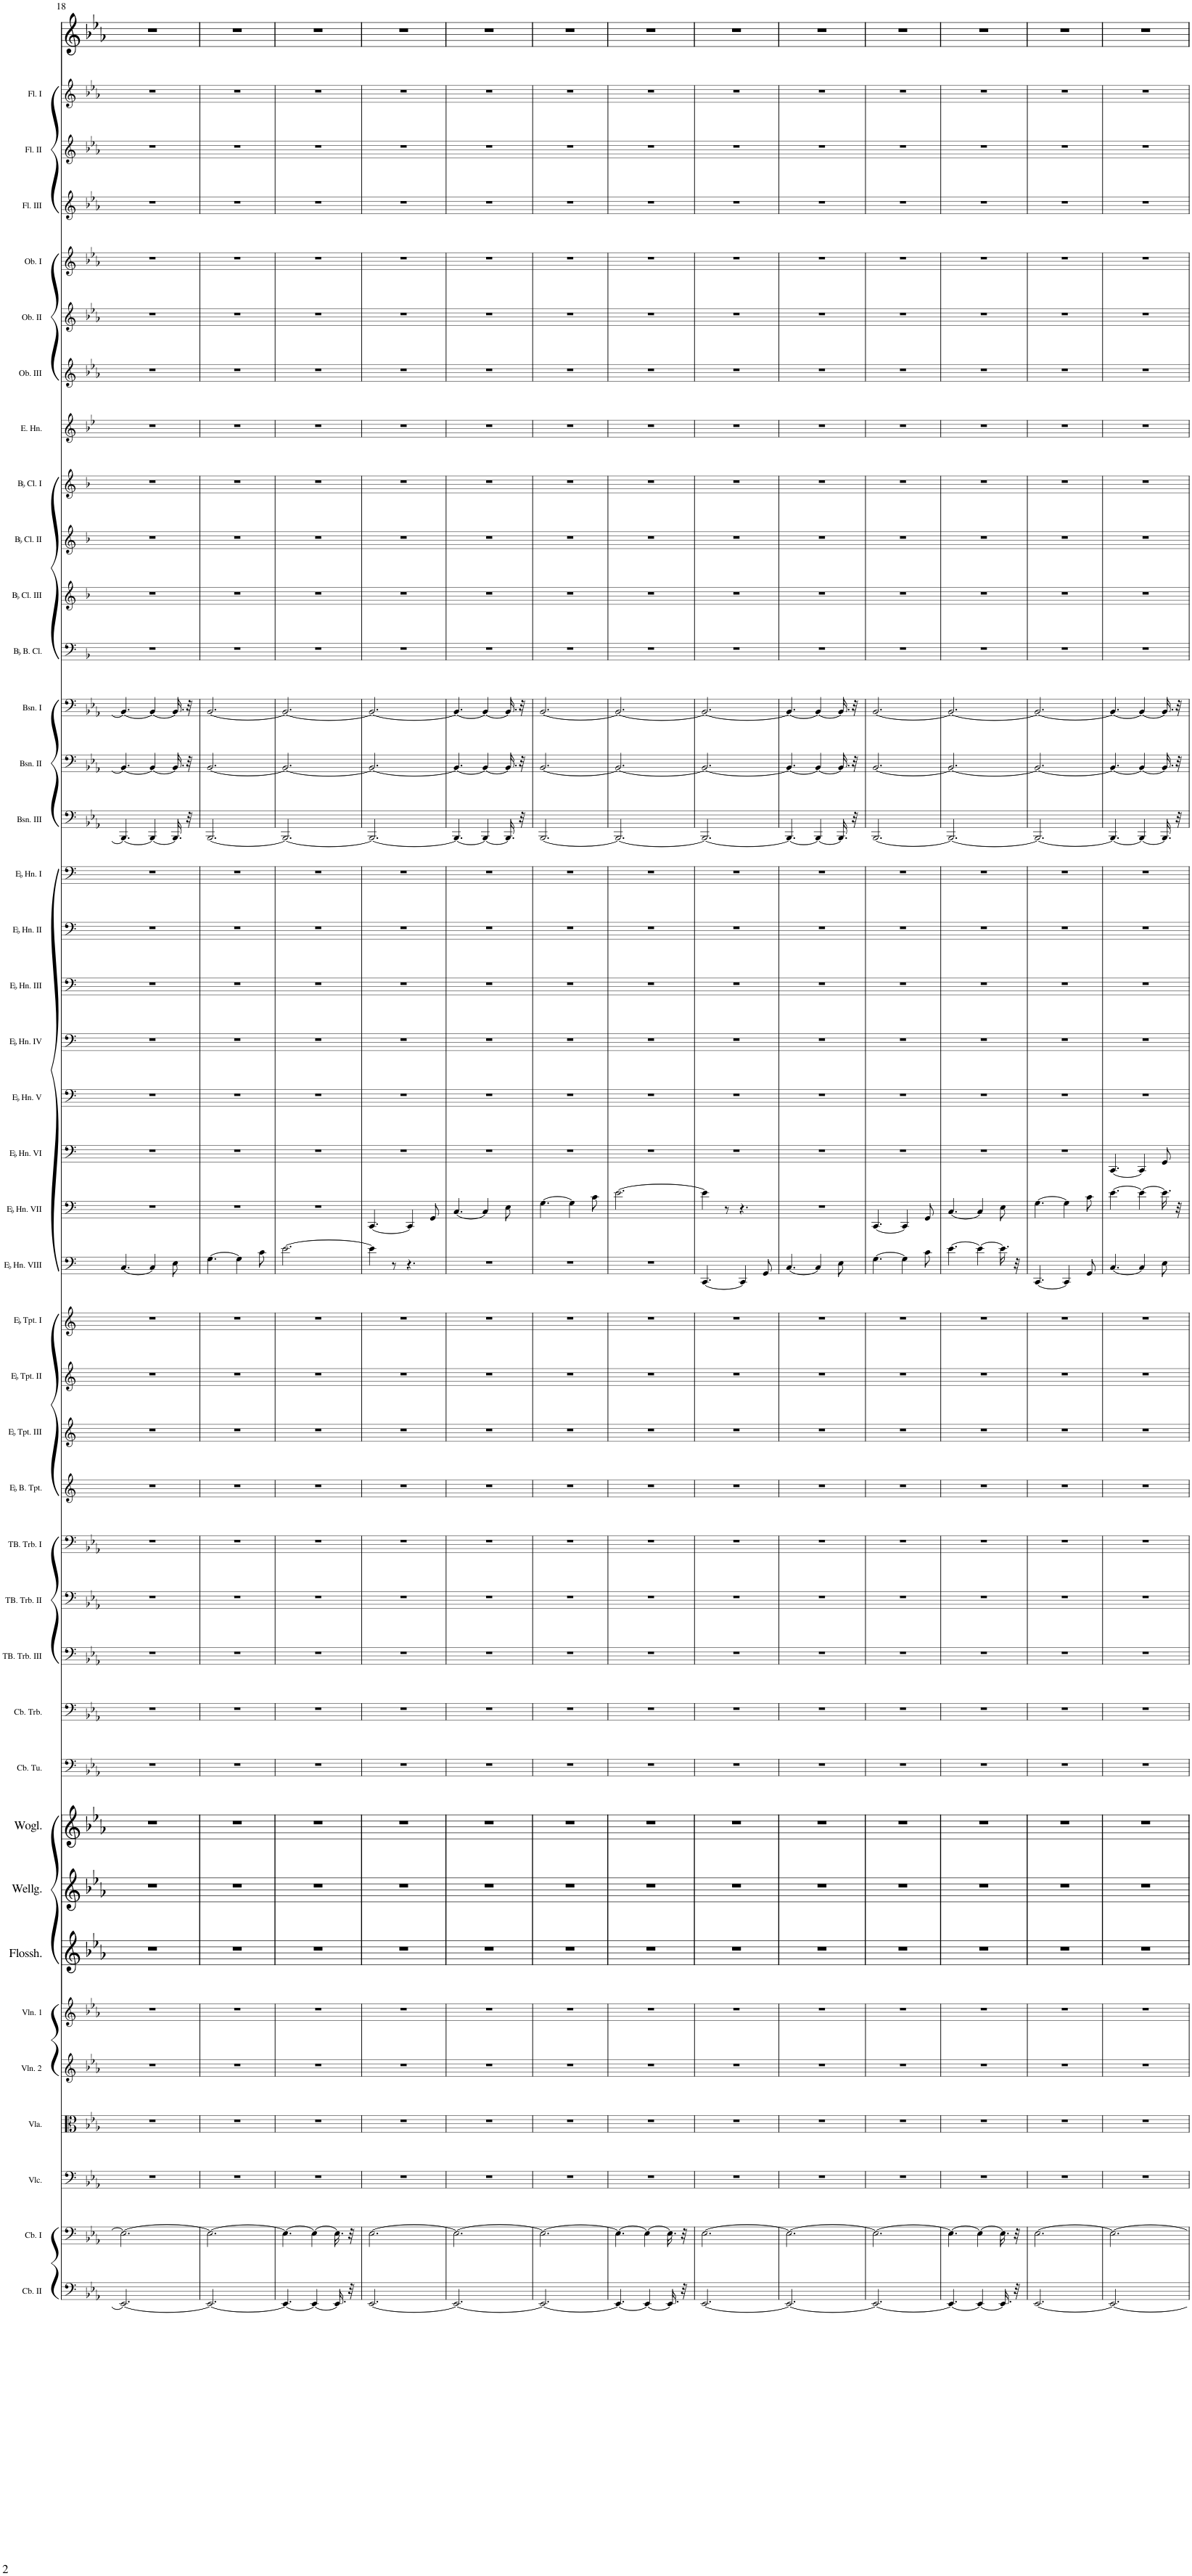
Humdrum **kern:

**kern	**kern	**kern	**kern	**kern	**kern	**kern	**kern	**kern	**kern	**kern	**kern	**kern	**kern	**kern	**kern	**kern	**kern	**kern	**kern	**kern	**kern	**kern	**kern	**kern	**kern	**kern	**kern	**kern	**kern	**kern	**kern	**kern	**kern	**kern	**kern	**kern	**kern	**kern	**kern	**kern
*part41	*part40	*part39	*part38	*part37	*part36	*part35	*part34	*part33	*part32	*part31	*part30	*part29	*part28	*part27	*part26	*part25	*part24	*part23	*part22	*part21	*part20	*part19	*part18	*part17	*part16	*part15	*part14	*part13	*part12	*part11	*part10	*part9	*part8	*part7	*part6	*part5	*part4	*part3	*part2	*part1
*staff41	*staff40	*staff39	*staff38	*staff37	*staff36	*staff35	*staff34	*staff33	*staff32	*staff31	*staff30	*staff29	*staff28	*staff27	*staff26	*staff25	*staff24	*staff23	*staff22	*staff21	*staff20	*staff19	*staff18	*staff17	*staff16	*staff15	*staff14	*staff13	*staff12	*staff11	*staff10	*staff9	*staff8	*staff7	*staff6	*staff5	*staff4	*staff3	*staff2	*staff1
*I"Contrabass II	*I"Contrabass I	*I"Violoncello	*I"Viola	*I"Violin 2	*I"Violin 1	*I"Flosshilde	*I"Wellgunde	*I"Woglinde	*I"Contrabass Tuba	*I"Contrabass Trombone	*I"Tenorbass Trombone III	*I"Tenorbass Trombone II	*I"Tenorbass Trombone I	*I"EaccidentalFlat Bass Trumpet	*I"EaccidentalFlat Trumpet III	*I"EaccidentalFlat Trumpet II	*I"EaccidentalFlat Trumpet I	*I"EaccidentalFlat Horn VIII	*I"EaccidentalFlat Horn VII	*I"EaccidentalFlat Horn VI	*I"EaccidentalFlat Horn V	*I"EaccidentalFlat Horn IV	*I"EaccidentalFlat Horn III	*I"EaccidentalFlat Horn II	*I"EaccidentalFlat Horn I	*I"Bassoon III	*I"Bassoon II	*I"Bassoon I	*I"BaccidentalFlat Bass Clarinet	*I"BaccidentalFlat Clarinet III	*I"BaccidentalFlat Clarinet II	*I"BaccidentalFlat Clarinet I	*I"English Horn	*I"Oboe III	*I"Oboe II	*I"Oboe I	*I"Flute III	*I"Flute II	*I"Flute I	*I"Voice
*I'Cb. II	*I'Cb. I	*I'Vlc.	*I'Vla.	*I'Vln. 2	*I'Vln. 1	*I'Flossh.	*I'Wellg.	*I'Wogl.	*I'Cb. Tu.	*I'Cb. Trb.	*I'TB. Trb. III	*I'TB. Trb. II	*I'TB. Trb. I	*I'EaccidentalFlat B. Tpt.	*I'EaccidentalFlat Tpt. III	*I'EaccidentalFlat Tpt. II	*I'EaccidentalFlat Tpt. I	*I'EaccidentalFlat Hn. VIII	*I'EaccidentalFlat Hn. VII	*I'EaccidentalFlat Hn. VI	*I'EaccidentalFlat Hn. V	*I'EaccidentalFlat Hn. IV	*I'EaccidentalFlat Hn. III	*I'EaccidentalFlat Hn. II	*I'EaccidentalFlat Hn. I	*I'Bsn. III	*I'Bsn. II	*I'Bsn. I	*I'BaccidentalFlat B. Cl.	*I'BaccidentalFlat Cl. III	*I'BaccidentalFlat Cl. II	*I'BaccidentalFlat Cl. I	*I'E. Hn.	*I'Ob. III	*I'Ob. II	*I'Ob. I	*I'Fl. III	*I'Fl. II	*I'Fl. I	*
!!LO:PB:g=z
*clefF4	*clefF4	*clefF4	*clefC3	*clefG2	*clefG2	*clefG2	*clefG2	*clefG2	*clefF4	*clefF4	*clefF4	*clefF4	*clefF4	*clefG2	*clefG2	*clefG2	*clefG2	*clefF4	*clefF4	*clefF4	*clefF4	*clefF4	*clefF4	*clefF4	*clefF4	*clefF4	*clefF4	*clefF4	*clefF4	*clefG2	*clefG2	*clefG2	*clefG2	*clefG2	*clefG2	*clefG2	*clefG2	*clefG2	*clefG2	*clefG2
*Trd7c12	*Trd7c12	*	*	*	*	*	*	*	*	*	*	*	*	*Trd-2c-3	*Trd-2c-3	*Trd-2c-3	*Trd-2c-3	*Trd5c9	*Trd5c9	*Trd5c9	*Trd5c9	*Trd5c9	*Trd5c9	*Trd5c9	*Trd5c9	*	*	*	*Trd8c14	*Trd1c2	*Trd1c2	*Trd1c2	*Trd4c7	*	*	*	*	*	*	*
*k[b-e-a-]	*k[b-e-a-]	*k[b-e-a-]	*k[b-e-a-]	*k[b-e-a-]	*k[b-e-a-]	*k[b-e-a-]	*k[b-e-a-]	*k[b-e-a-]	*k[b-e-a-]	*k[b-e-a-]	*k[b-e-a-]	*k[b-e-a-]	*k[b-e-a-]	*k[]	*k[]	*k[]	*k[]	*k[]	*k[]	*k[]	*k[]	*k[]	*k[]	*k[]	*k[]	*k[b-e-a-]	*k[b-e-a-]	*k[b-e-a-]	*k[b-]	*k[b-]	*k[b-]	*k[b-]	*k[b-e-]	*k[b-e-a-]	*k[b-e-a-]	*k[b-e-a-]	*k[b-e-a-]	*k[b-e-a-]	*k[b-e-a-]	*k[b-e-a-]
*M6/8	*M6/8	*M6/8	*M6/8	*M6/8	*M6/8	*M6/8	*M6/8	*M6/8	*M6/8	*M6/8	*M6/8	*M6/8	*M6/8	*M6/8	*M6/8	*M6/8	*M6/8	*M6/8	*M6/8	*M6/8	*M6/8	*M6/8	*M6/8	*M6/8	*M6/8	*M6/8	*M6/8	*M6/8	*M6/8	*M6/8	*M6/8	*M6/8	*M6/8	*M6/8	*M6/8	*M6/8	*M6/8	*M6/8	*M6/8	*M6/8
=18	=18	=18	=18	=18	=18	=18	=18	=18	=18	=18	=18	=18	=18	=18	=18	=18	=18	=18	=18	=18	=18	=18	=18	=18	=18	=18	=18	=18	=18	=18	=18	=18	=18	=18	=18	=18	=18	=18	=18	=18
2.EE-/_	2.E-\_	2.r	2.r	2.r	2.r	2.r	2.r	2.r	2.r	2.r	2.r	2.r	2.r	2.r	2.r	2.r	2.r	[4.C/	2.r	2.r	2.r	2.r	2.r	2.r	2.r	4.BBB-/_	4.BB-/_	4.BB-/_	2.r	2.r	2.r	2.r	2.r	2.r	2.r	2.r	2.r	2.r	2.r	2.r
.	.	.	.	.	.	.	.	.	.	.	.	.	.	.	.	.	.	4C/]	.	.	.	.	.	.	.	4BBB-/_	4BB-/_	4BB-/_	.	.	.	.	.	.	.	.	.	.	.	.
.	.	.	.	.	.	.	.	.	.	.	.	.	.	.	.	.	.	8E\	.	.	.	.	.	.	.	16.BBB-/]	16.BB-/]	16.BB-/]	.	.	.	.	.	.	.	.	.	.	.	.
.	.	.	.	.	.	.	.	.	.	.	.	.	.	.	.	.	.	.	.	.	.	.	.	.	.	32r	32r	32r	.	.	.	.	.	.	.	.	.	.	.	.
=19	=19	=19	=19	=19	=19	=19	=19	=19	=19	=19	=19	=19	=19	=19	=19	=19	=19	=19	=19	=19	=19	=19	=19	=19	=19	=19	=19	=19	=19	=19	=19	=19	=19	=19	=19	=19	=19	=19	=19	=19
2.EE-/_	2.E-\_	2.r	2.r	2.r	2.r	2.r	2.r	2.r	2.r	2.r	2.r	2.r	2.r	2.r	2.r	2.r	2.r	[4.G\	2.r	2.r	2.r	2.r	2.r	2.r	2.r	[2.BBB-/	[2.BB-/	[2.BB-/	2.r	2.r	2.r	2.r	2.r	2.r	2.r	2.r	2.r	2.r	2.r	2.r
.	.	.	.	.	.	.	.	.	.	.	.	.	.	.	.	.	.	4G\]	.	.	.	.	.	.	.	.	.	.	.	.	.	.	.	.	.	.	.	.	.	.
.	.	.	.	.	.	.	.	.	.	.	.	.	.	.	.	.	.	8c\	.	.	.	.	.	.	.	.	.	.	.	.	.	.	.	.	.	.	.	.	.	.
=20	=20	=20	=20	=20	=20	=20	=20	=20	=20	=20	=20	=20	=20	=20	=20	=20	=20	=20	=20	=20	=20	=20	=20	=20	=20	=20	=20	=20	=20	=20	=20	=20	=20	=20	=20	=20	=20	=20	=20	=20
4.EE-/_	4.E-\_	2.r	2.r	2.r	2.r	2.r	2.r	2.r	2.r	2.r	2.r	2.r	2.r	2.r	2.r	2.r	2.r	[2.e\	2.r	2.r	2.r	2.r	2.r	2.r	2.r	2.BBB-/_	2.BB-/_	2.BB-/_	2.r	2.r	2.r	2.r	2.r	2.r	2.r	2.r	2.r	2.r	2.r	2.r
4EE-/_	4E-\_	.	.	.	.	.	.	.	.	.	.	.	.	.	.	.	.	.	.	.	.	.	.	.	.	.	.	.	.	.	.	.	.	.	.	.	.	.	.	.
16.EE-/]	16.E-\]	.	.	.	.	.	.	.	.	.	.	.	.	.	.	.	.	.	.	.	.	.	.	.	.	.	.	.	.	.	.	.	.	.	.	.	.	.	.	.
32r	32r	.	.	.	.	.	.	.	.	.	.	.	.	.	.	.	.	.	.	.	.	.	.	.	.	.	.	.	.	.	.	.	.	.	.	.	.	.	.	.
=21	=21	=21	=21	=21	=21	=21	=21	=21	=21	=21	=21	=21	=21	=21	=21	=21	=21	=21	=21	=21	=21	=21	=21	=21	=21	=21	=21	=21	=21	=21	=21	=21	=21	=21	=21	=21	=21	=21	=21	=21
[2.EE-/	[2.E-\	2.r	2.r	2.r	2.r	2.r	2.r	2.r	2.r	2.r	2.r	2.r	2.r	2.r	2.r	2.r	2.r	4e\]	[4.CC/	2.r	2.r	2.r	2.r	2.r	2.r	2.BBB-/_	2.BB-/_	2.BB-/_	2.r	2.r	2.r	2.r	2.r	2.r	2.r	2.r	2.r	2.r	2.r	2.r
.	.	.	.	.	.	.	.	.	.	.	.	.	.	.	.	.	.	8r	.	.	.	.	.	.	.	.	.	.	.	.	.	.	.	.	.	.	.	.	.	.
.	.	.	.	.	.	.	.	.	.	.	.	.	.	.	.	.	.	4.r	4CC/]	.	.	.	.	.	.	.	.	.	.	.	.	.	.	.	.	.	.	.	.	.
.	.	.	.	.	.	.	.	.	.	.	.	.	.	.	.	.	.	.	8GG/	.	.	.	.	.	.	.	.	.	.	.	.	.	.	.	.	.	.	.	.	.
=22	=22	=22	=22	=22	=22	=22	=22	=22	=22	=22	=22	=22	=22	=22	=22	=22	=22	=22	=22	=22	=22	=22	=22	=22	=22	=22	=22	=22	=22	=22	=22	=22	=22	=22	=22	=22	=22	=22	=22	=22
2.EE-/_	2.E-\_	2.r	2.r	2.r	2.r	2.r	2.r	2.r	2.r	2.r	2.r	2.r	2.r	2.r	2.r	2.r	2.r	2.r	[4.C/	2.r	2.r	2.r	2.r	2.r	2.r	4.BBB-/_	4.BB-/_	4.BB-/_	2.r	2.r	2.r	2.r	2.r	2.r	2.r	2.r	2.r	2.r	2.r	2.r
.	.	.	.	.	.	.	.	.	.	.	.	.	.	.	.	.	.	.	4C/]	.	.	.	.	.	.	4BBB-/_	4BB-/_	4BB-/_	.	.	.	.	.	.	.	.	.	.	.	.
.	.	.	.	.	.	.	.	.	.	.	.	.	.	.	.	.	.	.	8E\	.	.	.	.	.	.	16.BBB-/]	16.BB-/]	16.BB-/]	.	.	.	.	.	.	.	.	.	.	.	.
.	.	.	.	.	.	.	.	.	.	.	.	.	.	.	.	.	.	.	.	.	.	.	.	.	.	32r	32r	32r	.	.	.	.	.	.	.	.	.	.	.	.
=23	=23	=23	=23	=23	=23	=23	=23	=23	=23	=23	=23	=23	=23	=23	=23	=23	=23	=23	=23	=23	=23	=23	=23	=23	=23	=23	=23	=23	=23	=23	=23	=23	=23	=23	=23	=23	=23	=23	=23	=23
2.EE-/_	2.E-\_	2.r	2.r	2.r	2.r	2.r	2.r	2.r	2.r	2.r	2.r	2.r	2.r	2.r	2.r	2.r	2.r	2.r	[4.G\	2.r	2.r	2.r	2.r	2.r	2.r	[2.BBB-/	[2.BB-/	[2.BB-/	2.r	2.r	2.r	2.r	2.r	2.r	2.r	2.r	2.r	2.r	2.r	2.r
.	.	.	.	.	.	.	.	.	.	.	.	.	.	.	.	.	.	.	4G\]	.	.	.	.	.	.	.	.	.	.	.	.	.	.	.	.	.	.	.	.	.
.	.	.	.	.	.	.	.	.	.	.	.	.	.	.	.	.	.	.	8c\	.	.	.	.	.	.	.	.	.	.	.	.	.	.	.	.	.	.	.	.	.
=24	=24	=24	=24	=24	=24	=24	=24	=24	=24	=24	=24	=24	=24	=24	=24	=24	=24	=24	=24	=24	=24	=24	=24	=24	=24	=24	=24	=24	=24	=24	=24	=24	=24	=24	=24	=24	=24	=24	=24	=24
4.EE-/_	4.E-\_	2.r	2.r	2.r	2.r	2.r	2.r	2.r	2.r	2.r	2.r	2.r	2.r	2.r	2.r	2.r	2.r	2.r	[2.e\	2.r	2.r	2.r	2.r	2.r	2.r	2.BBB-/_	2.BB-/_	2.BB-/_	2.r	2.r	2.r	2.r	2.r	2.r	2.r	2.r	2.r	2.r	2.r	2.r
4EE-/_	4E-\_	.	.	.	.	.	.	.	.	.	.	.	.	.	.	.	.	.	.	.	.	.	.	.	.	.	.	.	.	.	.	.	.	.	.	.	.	.	.	.
16.EE-/]	16.E-\]	.	.	.	.	.	.	.	.	.	.	.	.	.	.	.	.	.	.	.	.	.	.	.	.	.	.	.	.	.	.	.	.	.	.	.	.	.	.	.
32r	32r	.	.	.	.	.	.	.	.	.	.	.	.	.	.	.	.	.	.	.	.	.	.	.	.	.	.	.	.	.	.	.	.	.	.	.	.	.	.	.
=25	=25	=25	=25	=25	=25	=25	=25	=25	=25	=25	=25	=25	=25	=25	=25	=25	=25	=25	=25	=25	=25	=25	=25	=25	=25	=25	=25	=25	=25	=25	=25	=25	=25	=25	=25	=25	=25	=25	=25	=25
[2.EE-/	[2.E-\	2.r	2.r	2.r	2.r	2.r	2.r	2.r	2.r	2.r	2.r	2.r	2.r	2.r	2.r	2.r	2.r	[4.CC/	4e\]	2.r	2.r	2.r	2.r	2.r	2.r	2.BBB-/_	2.BB-/_	2.BB-/_	2.r	2.r	2.r	2.r	2.r	2.r	2.r	2.r	2.r	2.r	2.r	2.r
.	.	.	.	.	.	.	.	.	.	.	.	.	.	.	.	.	.	.	8r	.	.	.	.	.	.	.	.	.	.	.	.	.	.	.	.	.	.	.	.	.
.	.	.	.	.	.	.	.	.	.	.	.	.	.	.	.	.	.	4CC/]	4.r	.	.	.	.	.	.	.	.	.	.	.	.	.	.	.	.	.	.	.	.	.
.	.	.	.	.	.	.	.	.	.	.	.	.	.	.	.	.	.	8GG/	.	.	.	.	.	.	.	.	.	.	.	.	.	.	.	.	.	.	.	.	.	.
=26	=26	=26	=26	=26	=26	=26	=26	=26	=26	=26	=26	=26	=26	=26	=26	=26	=26	=26	=26	=26	=26	=26	=26	=26	=26	=26	=26	=26	=26	=26	=26	=26	=26	=26	=26	=26	=26	=26	=26	=26
2.EE-/_	2.E-\_	2.r	2.r	2.r	2.r	2.r	2.r	2.r	2.r	2.r	2.r	2.r	2.r	2.r	2.r	2.r	2.r	[4.C/	2.r	2.r	2.r	2.r	2.r	2.r	2.r	4.BBB-/_	4.BB-/_	4.BB-/_	2.r	2.r	2.r	2.r	2.r	2.r	2.r	2.r	2.r	2.r	2.r	2.r
.	.	.	.	.	.	.	.	.	.	.	.	.	.	.	.	.	.	4C/]	.	.	.	.	.	.	.	4BBB-/_	4BB-/_	4BB-/_	.	.	.	.	.	.	.	.	.	.	.	.
.	.	.	.	.	.	.	.	.	.	.	.	.	.	.	.	.	.	8E\	.	.	.	.	.	.	.	16.BBB-/]	16.BB-/]	16.BB-/]	.	.	.	.	.	.	.	.	.	.	.	.
.	.	.	.	.	.	.	.	.	.	.	.	.	.	.	.	.	.	.	.	.	.	.	.	.	.	32r	32r	32r	.	.	.	.	.	.	.	.	.	.	.	.
=27	=27	=27	=27	=27	=27	=27	=27	=27	=27	=27	=27	=27	=27	=27	=27	=27	=27	=27	=27	=27	=27	=27	=27	=27	=27	=27	=27	=27	=27	=27	=27	=27	=27	=27	=27	=27	=27	=27	=27	=27
2.EE-/_	2.E-\_	2.r	2.r	2.r	2.r	2.r	2.r	2.r	2.r	2.r	2.r	2.r	2.r	2.r	2.r	2.r	2.r	[4.G\	[4.CC/	2.r	2.r	2.r	2.r	2.r	2.r	[2.BBB-/	[2.BB-/	[2.BB-/	2.r	2.r	2.r	2.r	2.r	2.r	2.r	2.r	2.r	2.r	2.r	2.r
.	.	.	.	.	.	.	.	.	.	.	.	.	.	.	.	.	.	4G\]	4CC/]	.	.	.	.	.	.	.	.	.	.	.	.	.	.	.	.	.	.	.	.	.
.	.	.	.	.	.	.	.	.	.	.	.	.	.	.	.	.	.	8c\	8GG/	.	.	.	.	.	.	.	.	.	.	.	.	.	.	.	.	.	.	.	.	.
=28	=28	=28	=28	=28	=28	=28	=28	=28	=28	=28	=28	=28	=28	=28	=28	=28	=28	=28	=28	=28	=28	=28	=28	=28	=28	=28	=28	=28	=28	=28	=28	=28	=28	=28	=28	=28	=28	=28	=28	=28
4.EE-/_	4.E-\_	2.r	2.r	2.r	2.r	2.r	2.r	2.r	2.r	2.r	2.r	2.r	2.r	2.r	2.r	2.r	2.r	[4.e\	[4.C/	2.r	2.r	2.r	2.r	2.r	2.r	2.BBB-/_	2.BB-/_	2.BB-/_	2.r	2.r	2.r	2.r	2.r	2.r	2.r	2.r	2.r	2.r	2.r	2.r
4EE-/_	4E-\_	.	.	.	.	.	.	.	.	.	.	.	.	.	.	.	.	4e\_	4C/]	.	.	.	.	.	.	.	.	.	.	.	.	.	.	.	.	.	.	.	.	.
16.EE-/]	16.E-\]	.	.	.	.	.	.	.	.	.	.	.	.	.	.	.	.	16.e\]	8E\	.	.	.	.	.	.	.	.	.	.	.	.	.	.	.	.	.	.	.	.	.
32r	32r	.	.	.	.	.	.	.	.	.	.	.	.	.	.	.	.	32r	.	.	.	.	.	.	.	.	.	.	.	.	.	.	.	.	.	.	.	.	.	.
=29	=29	=29	=29	=29	=29	=29	=29	=29	=29	=29	=29	=29	=29	=29	=29	=29	=29	=29	=29	=29	=29	=29	=29	=29	=29	=29	=29	=29	=29	=29	=29	=29	=29	=29	=29	=29	=29	=29	=29	=29
[2.EE-/	[2.E-\	2.r	2.r	2.r	2.r	2.r	2.r	2.r	2.r	2.r	2.r	2.r	2.r	2.r	2.r	2.r	2.r	[4.CC/	[4.G\	2.r	2.r	2.r	2.r	2.r	2.r	2.BBB-/_	2.BB-/_	2.BB-/_	2.r	2.r	2.r	2.r	2.r	2.r	2.r	2.r	2.r	2.r	2.r	2.r
.	.	.	.	.	.	.	.	.	.	.	.	.	.	.	.	.	.	4CC/]	4G\]	.	.	.	.	.	.	.	.	.	.	.	.	.	.	.	.	.	.	.	.	.
.	.	.	.	.	.	.	.	.	.	.	.	.	.	.	.	.	.	8GG/	8c\	.	.	.	.	.	.	.	.	.	.	.	.	.	.	.	.	.	.	.	.	.
=30	=30	=30	=30	=30	=30	=30	=30	=30	=30	=30	=30	=30	=30	=30	=30	=30	=30	=30	=30	=30	=30	=30	=30	=30	=30	=30	=30	=30	=30	=30	=30	=30	=30	=30	=30	=30	=30	=30	=30	=30
2.EE-/_	2.E-\_	2.r	2.r	2.r	2.r	2.r	2.r	2.r	2.r	2.r	2.r	2.r	2.r	2.r	2.r	2.r	2.r	[4.C/	[4.e\	[4.CC/	2.r	2.r	2.r	2.r	2.r	4.BBB-/_	4.BB-/_	4.BB-/_	2.r	2.r	2.r	2.r	2.r	2.r	2.r	2.r	2.r	2.r	2.r	2.r
.	.	.	.	.	.	.	.	.	.	.	.	.	.	.	.	.	.	4C/]	4e\_	4CC/]	.	.	.	.	.	4BBB-/_	4BB-/_	4BB-/_	.	.	.	.	.	.	.	.	.	.	.	.
.	.	.	.	.	.	.	.	.	.	.	.	.	.	.	.	.	.	8E\	16.e\]	8GG/	.	.	.	.	.	16.BBB-/]	16.BB-/]	16.BB-/]	.	.	.	.	.	.	.	.	.	.	.	.
.	.	.	.	.	.	.	.	.	.	.	.	.	.	.	.	.	.	.	32r	.	.	.	.	.	.	32r	32r	32r	.	.	.	.	.	.	.	.	.	.	.	.
=	=	=	=	=	=	=	=	=	=	=	=	=	=	=	=	=	=	=	=	=	=	=	=	=	=	=	=	=	=	=	=	=	=	=	=	=	=	=	=	=
*-	*-	*-	*-	*-	*-	*-	*-	*-	*-	*-	*-	*-	*-	*-	*-	*-	*-	*-	*-	*-	*-	*-	*-	*-	*-	*-	*-	*-	*-	*-	*-	*-	*-	*-	*-	*-	*-	*-	*-	*-
